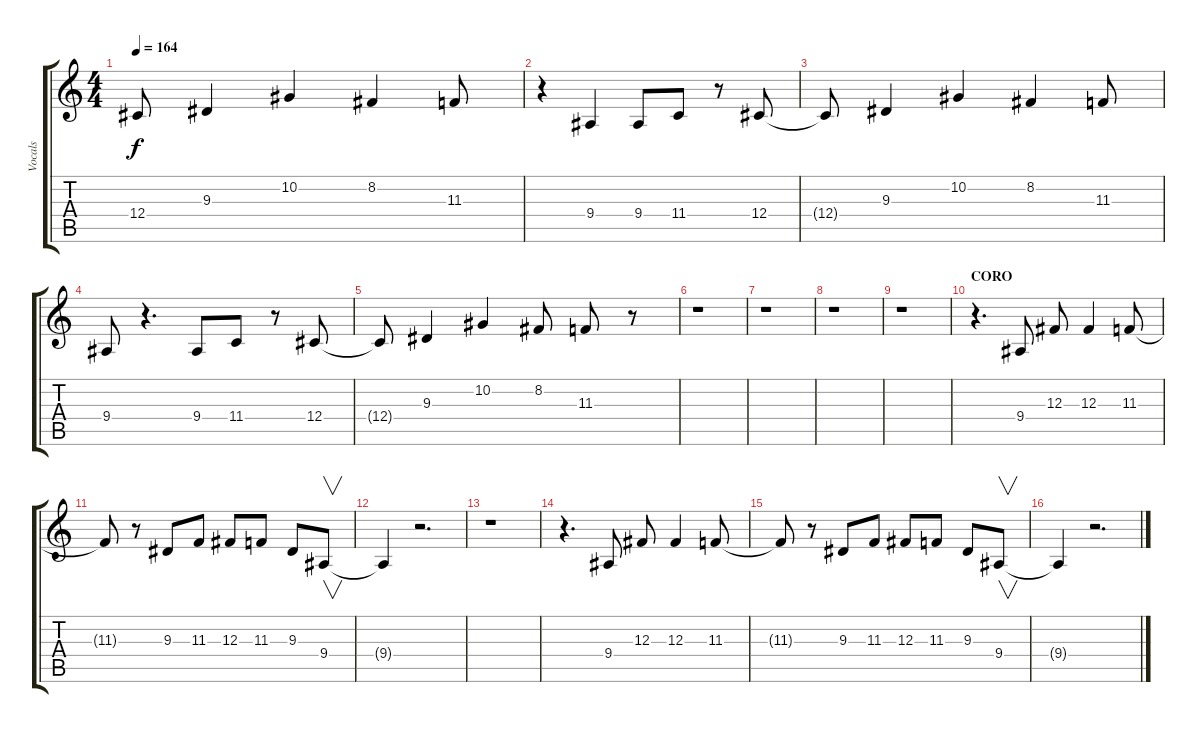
\track ("Vocals" "Vocals") {instrument tenorsax}
\staff {score tabs}
\tuning (Eb4 Bb3 Gb3 Db3 Ab2 Eb2) {hide}
\ts (4 4)
\tempo 164
\clef g2
\ks c
12.4{t}.8{dy f} 9.3.4 10.2.4 8.2.4 11.3.8 |
r.4 9.4.4 9.4.8 11.4.8 r.8 12.4.8 |
12.4{t}.8 9.3.4 10.2.4 8.2.4 11.3.8 |
9.4.8 r.4{d} 9.4.8 11.4.8 r.8 12.4.8 |
12.4{t}.8 9.3.4 10.2.4 8.2.8 11.3.8 r.8 |
r.1 |
r.1 |
r.1 |
r.1 |
\section ("" "CORO")
r.4{d} 9.4.8 12.3.8 12.3.4 11.3.8 |
11.3{t}.8 r.8 9.3.8 11.3.8 12.3.8 11.3.8 9.3.8 9.4.8{v} |
9.4{t}.4 r.2{d} |
r.1 |
r.4{d} 9.4.8 12.3.8 12.3.4 11.3.8 |
11.3{t}.8 r.8 9.3.8 11.3.8 12.3.8 11.3.8 9.3.8 9.4.8{v} |
9.4{t}.4 r.2{d}
